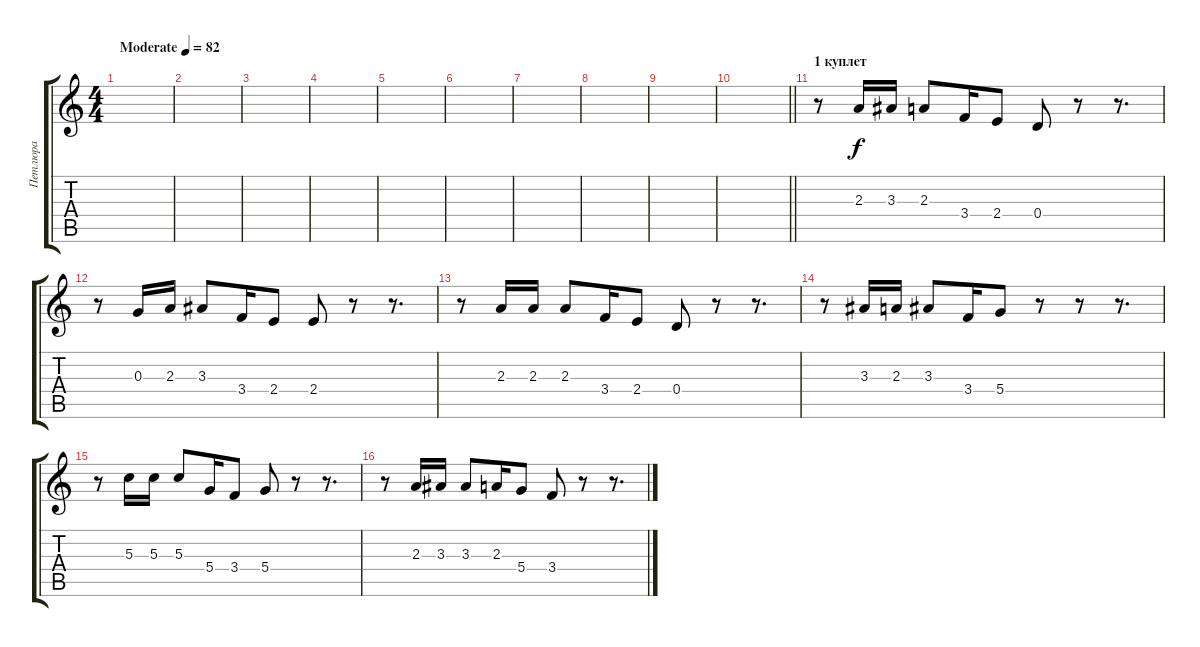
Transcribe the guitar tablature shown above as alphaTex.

\track ("Петлюра" "Петлюра") {instrument electricguitarmuted}
\staff {score tabs}
\tuning (E4 B3 G3 D3 A2 E2) {hide}
\ts (4 4)
\tempo (82 "Moderate")
\clef g2
\ks c
|
|
|
|
|
|
|
|
|
\barLineRight lightlight
|
\section ("" "1 куплет")
r.8 2.3.16 3.3.16 2.3.8 3.4.16 2.4.8 0.4.8 r.8 r.8{d} |
r.8 0.3.16 2.3.16 3.3.8 3.4.16 2.4.8 2.4.8 r.8 r.8{d} |
r.8 2.3.16 2.3.16 2.3.8 3.4.16 2.4.8 0.4.8 r.8 r.8{d} |
r.8 3.3.16 2.3.16 3.3.8 3.4.16 5.4.8 r.8 r.8 r.8{d} |
r.8 5.3.16 5.3.16 5.3.8 5.4.16 3.4.8 5.4.8 r.8 r.8{d} |
r.8 2.3.16 3.3.16 3.3.8 2.3.16 5.4.8 3.4.8 r.8 r.8{d}
